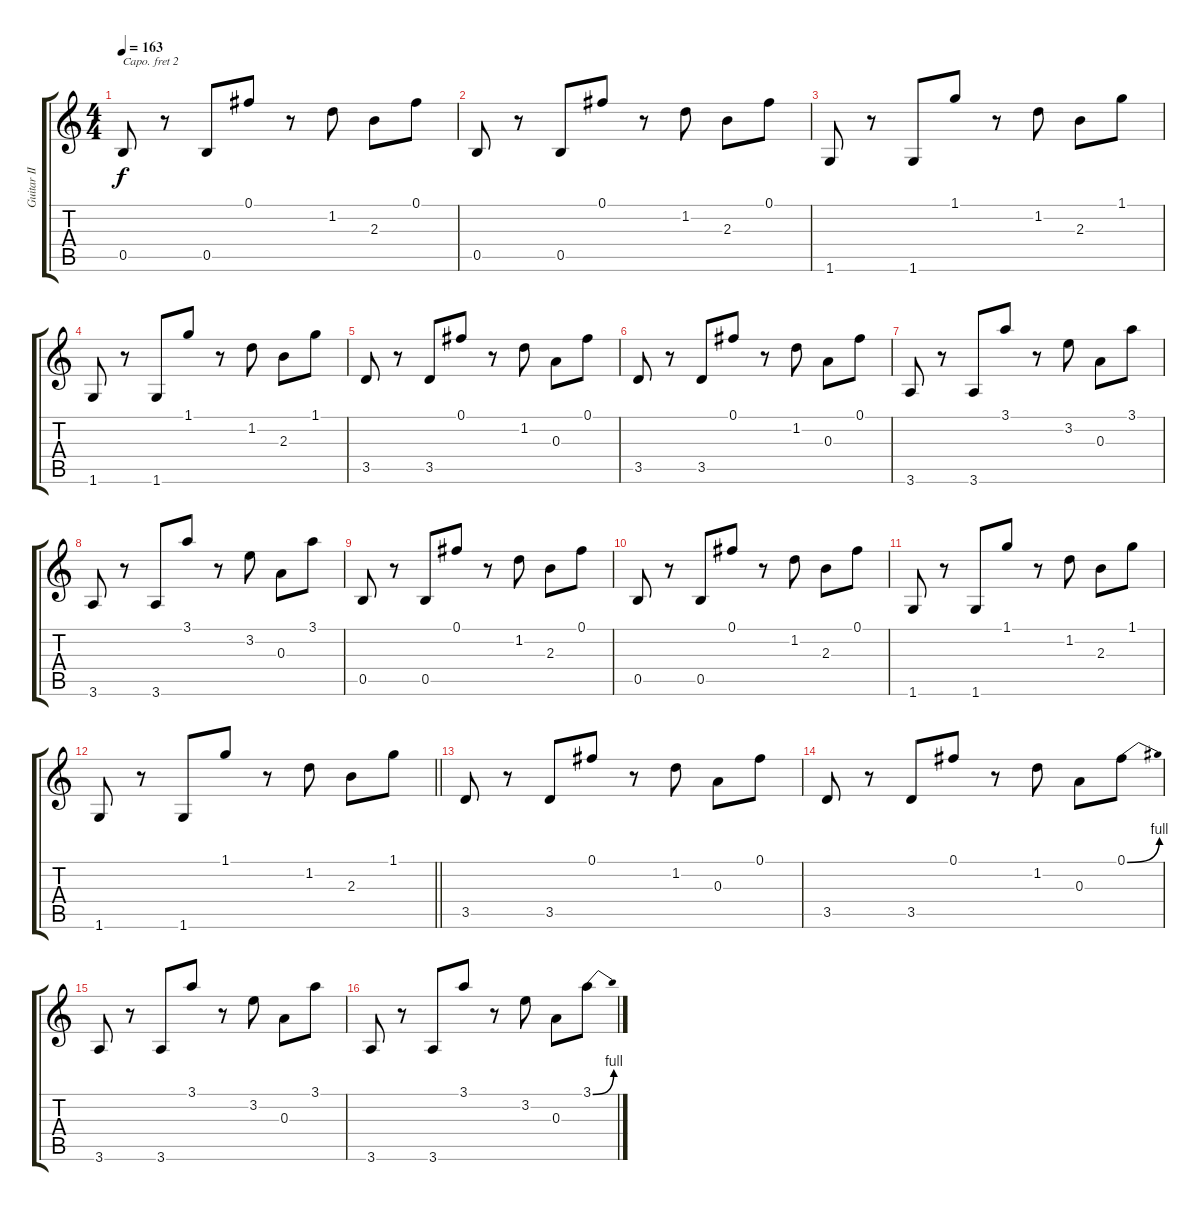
\track ("Guitar II" "Guitar II") {instrument distortionguitar}
\staff {score tabs}
\capo 2
\tuning (E4 B3 G3 D3 A2 E2) {hide}
\ts (4 4)
\tempo 163
\clef g2
\ks c
0.5.8{dy f} r.8 0.5.8 0.1.8 r.8 1.2.8 2.3.8 0.1.8 |
0.5.8 r.8 0.5.8 0.1.8 r.8 1.2.8 2.3.8 0.1.8 |
1.6.8 r.8 1.6.8 1.1.8 r.8 1.2.8 2.3.8 1.1.8 |
1.6.8 r.8 1.6.8 1.1.8 r.8 1.2.8 2.3.8 1.1.8 |
3.5.8 r.8 3.5.8 0.1.8 r.8 1.2.8 0.3.8 0.1.8 |
3.5.8 r.8 3.5.8 0.1.8 r.8 1.2.8 0.3.8 0.1.8 |
3.6.8 r.8 3.6.8 3.1.8 r.8 3.2.8 0.3.8 3.1.8 |
3.6.8 r.8 3.6.8 3.1.8 r.8 3.2.8 0.3.8 3.1.8 |
0.5.8 r.8 0.5.8 0.1.8 r.8 1.2.8 2.3.8 0.1.8 |
0.5.8 r.8 0.5.8 0.1.8 r.8 1.2.8 2.3.8 0.1.8 |
1.6.8 r.8 1.6.8 1.1.8 r.8 1.2.8 2.3.8 1.1.8 |
\barLineRight lightlight
1.6.8 r.8 1.6.8 1.1.8 r.8 1.2.8 2.3.8 1.1.8 |
3.5.8 r.8 3.5.8 0.1.8 r.8 1.2.8 0.3.8 0.1.8 |
3.5.8 r.8 3.5.8 0.1.8 r.8 1.2.8 0.3.8 0.1{be (bend 0 0 60 4)}.8 |
3.6.8 r.8 3.6.8 3.1.8 r.8 3.2.8 0.3.8 3.1.8 |
3.6.8 r.8 3.6.8 3.1.8 r.8 3.2.8 0.3.8 3.1{be (bend 0 0 60 4)}.8
